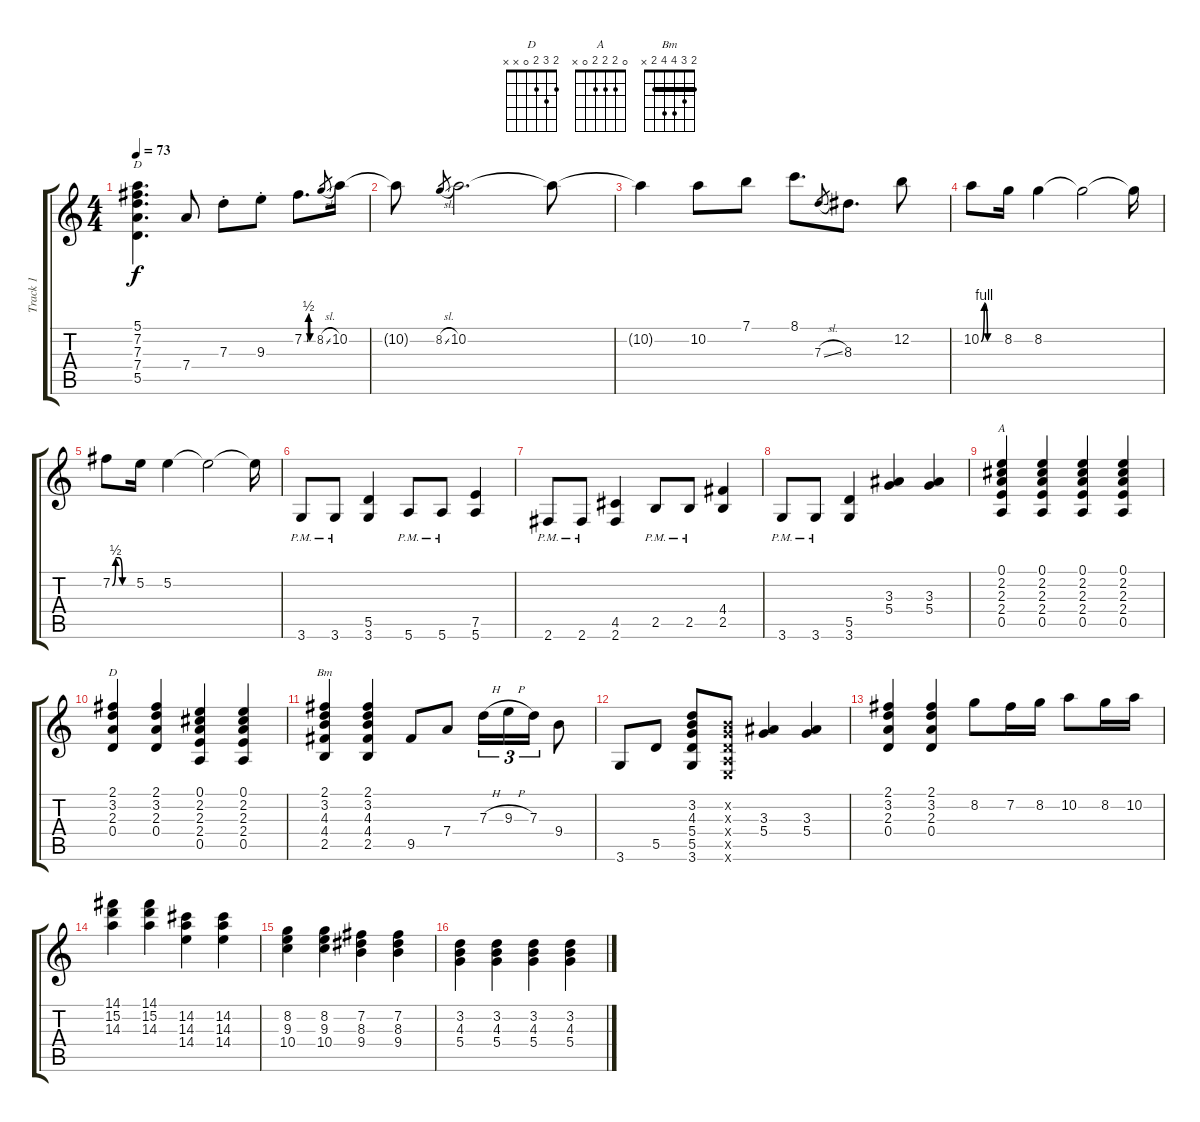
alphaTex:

\track ("Track 1" "Track 1") {instrument electricguitarjazz}
\staff {score tabs}
\tuning (E4 B3 G3 D3 A2 E2) {hide}
\chord ("D" 5 7 7 7 5 x) {firstfret 5 barre 5}
\chord ("A" 0 2 2 2 0 x)
\chord ("D" 2 3 2 0 x x)
\chord ("Bm" 2 3 4 4 2 x) {barre 2}
\ts (4 4)
\tempo 73
\clef g2
\ks c
(5.1 7.2 7.3 7.4 5.5).4{d ch "D" dy f} 7.4.8 7.3{st}.8 9.3{st}.8 7.2{be (custom 0 0 10 0 20 0 30 2 39 0 60 0)}.8{d} 8.2{sl}.8{gr} 10.2.16 |
10.2{t}.8 8.2{sl}.8{gr} 10.2.2{d} 10.2{t}.8 |
10.2{t}.4 10.2.8 7.1.8 8.1.8{d} 7.3{sl}.8{gr} 8.3.8{d} 12.2.8 |
10.2{be (custom 0 0 10 4 20 0 30 0 60 0)}.8 8.2.16 8.2.4 8.2{t}.2 8.2{t}.16 |
7.2{be (custom 0 0 10 2 20 2 30 0 60 0)}.8 5.2.16 5.2.4 5.2{t}.2 5.2{t}.16 |
3.6{pm}.8 3.6{pm}.8 (5.5 3.6).4 5.6{pm}.8 5.6{pm}.8 (7.5 5.6).4 |
2.6{pm}.8 2.6{pm}.8 (4.5 2.6).4 2.5{pm}.8 2.5{pm}.8 (4.4 2.5).4 |
3.6{pm}.8 3.6{pm}.8 (5.5 3.6).4 (3.3 5.4).4 (3.3 5.4).4 |
(0.1 2.2 2.3 2.4 0.5).4{ch "A"} (0.1 2.2 2.3 2.4 0.5).4 (0.1 2.2 2.3 2.4 0.5).4 (0.1 2.2 2.3 2.4 0.5).4 |
(2.1 3.2 2.3 0.4).4{ch "D"} (2.1 3.2 2.3 0.4).4 (0.1 2.2 2.3 2.4 0.5).4 (0.1 2.2 2.3 2.4 0.5).4 |
(2.1 3.2 4.3 4.4 2.5).4{ch "Bm"} (2.1 3.2 4.3 4.4 2.5).4 9.5.8 7.4.8 7.3{h}.16{tu (3 2)} 9.3{h}.16{tu (3 2)} 7.3.16{tu (3 2)} 9.4.8 |
3.6.8 5.5.8 (3.2 4.3 5.4 5.5 3.6).8 (0.2{x} 0.3{x} 0.4{x} 0.5{x} 0.6{x}).8 (3.3 5.4).4 (3.3 5.4).4 |
(2.1 3.2 2.3 0.4).4 (2.1 3.2 2.3 0.4).4 8.2.8 7.2.16 8.2.16 10.2.8 8.2.16 10.2.16 |
(14.1 15.2 14.3).4 (14.1 15.2 14.3).4 (14.2 14.3 14.4).4 (14.2 14.3 14.4).4 |
(8.2 9.3 10.4).4 (8.2 9.3 10.4).4 (7.2 8.3 9.4).4 (7.2 8.3 9.4).4 |
(3.2 4.3 5.4).4 (3.2 4.3 5.4).4 (3.2 4.3 5.4).4 (3.2 4.3 5.4).4
